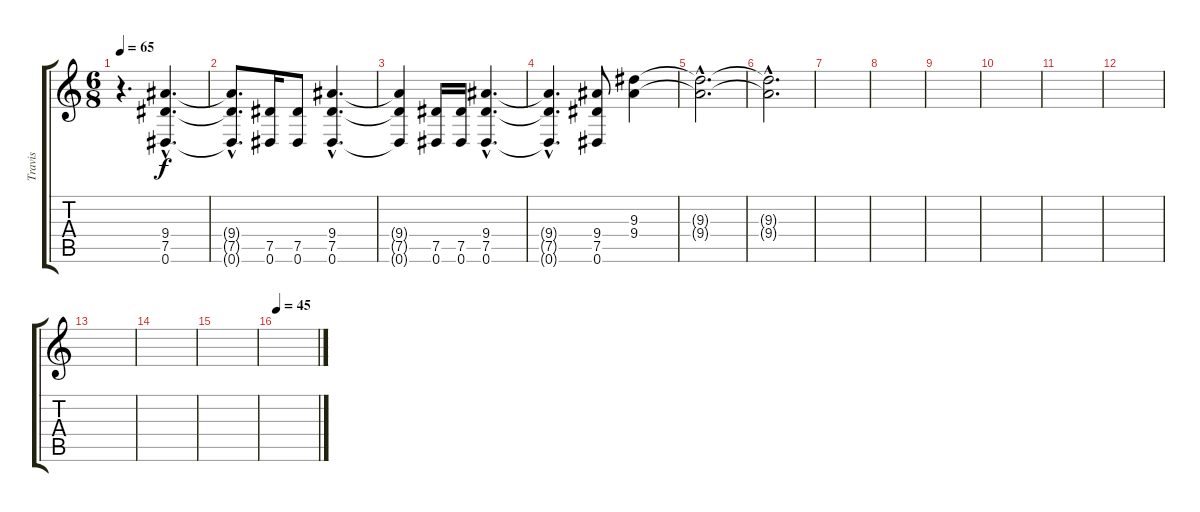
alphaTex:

\track ("Travis" "Travis") {instrument overdrivenguitar}
\staff {score tabs}
\tuning (Eb4 Bb3 Gb3 Db3 Ab2 Eb2) {hide}
\ts (6 8)
\tempo 65
\clef g2
\ks c
r.4{d dy f} (9.4{hac} 7.5{hac} 0.6{hac}).4{d} |
(9.4{hac t} 7.5{hac t} 0.6{hac t}).8{d} (7.5 0.6).16 (7.5 0.6).8 (9.4{hac} 7.5{hac} 0.6{hac}).4{d} |
(9.4{t} 7.5{t} 0.6{t}).4 (7.5 0.6).16 (7.5 0.6).16 (9.4{hac} 7.5{hac} 0.6{hac}).4{d} |
(9.4{hac t} 7.5{hac t} 0.6{hac t}).4{d} (9.4 7.5 0.6).8 (9.3 9.4).4 |
(9.3{hac t} 9.4{hac t}).2{d volume 3} |
(9.3{hac t} 9.4{hac t}).2{d} |
|
|
|
|
|
|
|
|
|
\tempo 45
